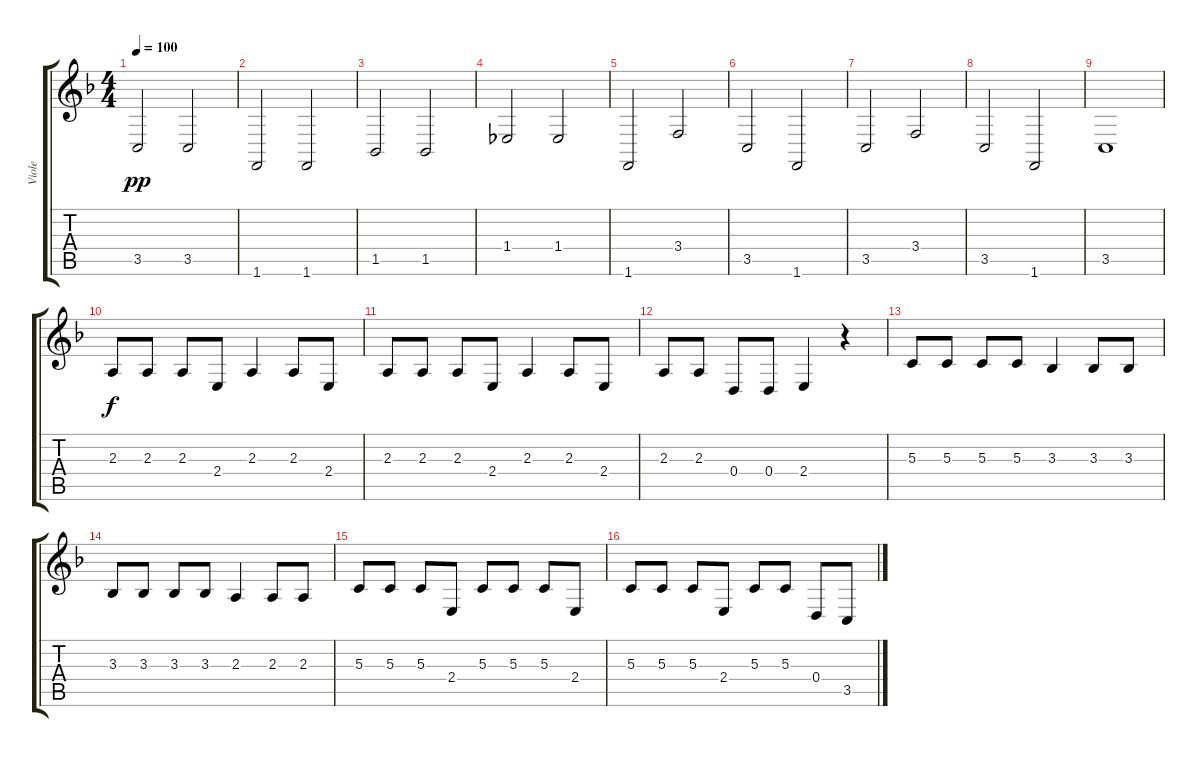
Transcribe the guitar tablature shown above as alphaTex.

\track ("Viole" "Viole") {instrument viola}
\staff {score tabs}
\tuning (E4 B3 G3 D3 A2 E2) {hide}
\ts (4 4)
\tempo 100
\clef g2
\ks f
3.5.2{dy pp} 3.5.2 |
1.6.2 1.6.2 |
1.5.2 1.5.2 |
1.4.2 1.4.2 |
1.6.2 3.4.2 |
3.5.2 1.6.2 |
3.5.2 3.4.2 |
3.5.2 1.6.2 |
3.5.1 |
2.3.8{dy f} 2.3.8 2.3.8 2.4.8 2.3.4 2.3.8 2.4.8 |
2.3.8 2.3.8 2.3.8 2.4.8 2.3.4 2.3.8 2.4.8 |
2.3.8 2.3.8 0.4.8 0.4.8 2.4.4 r.4 |
5.3.8 5.3.8 5.3.8 5.3.8 3.3.4 3.3.8 3.3.8 |
3.3.8 3.3.8 3.3.8 3.3.8 2.3.4 2.3.8 2.3.8 |
5.3.8 5.3.8 5.3.8 2.4.8 5.3.8 5.3.8 5.3.8 2.4.8 |
5.3.8 5.3.8 5.3.8 2.4.8 5.3.8 5.3.8 0.4.8 3.5.8
